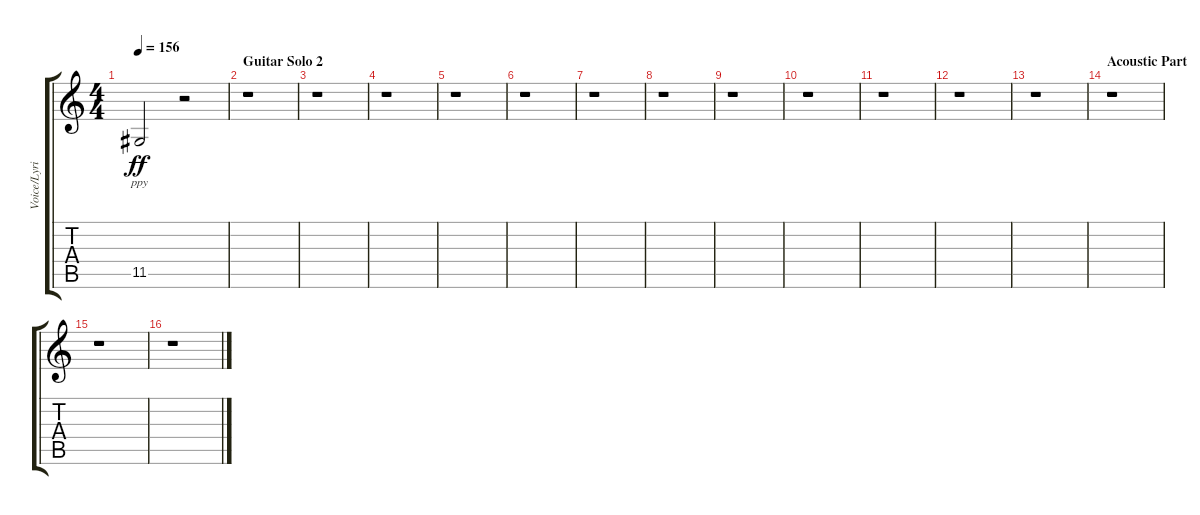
\track ("Voice/Lyrics" "Voice/Lyri") {instrument lead1square}
\staff {score tabs}
\tuning (E4 B3 G3 D3 A2 E2) {hide}
\ts (4 4)
\tempo 156
\clef g2
\ks c
11.5{t}.2{lyrics (0 "ppy") lyrics (1 "") lyrics (2 "") lyrics (3 "") lyrics (4 "") dy ff} r.2 |
\section ("" "Guitar Solo 2")
r.1 |
r.1 |
r.1 |
r.1 |
r.1 |
r.1 |
r.1 |
r.1 |
r.1 |
r.1 |
r.1 |
r.1 |
\section ("" "Acoustic Part")
r.1 |
r.1 |
r.1
